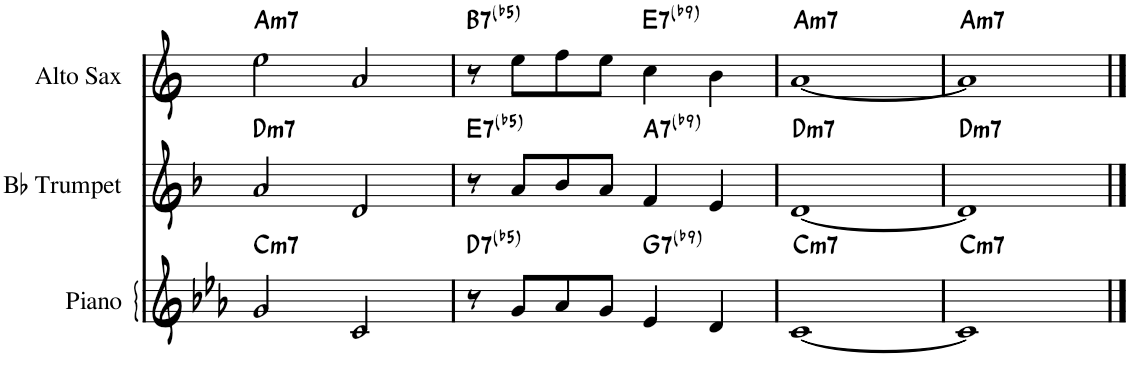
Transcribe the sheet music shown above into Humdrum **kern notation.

**kern	**harte	**kern	**harte	**kern	**harte
*part3	*part3	*part2	*part2	*part1	*part1
*staff3	*	*staff2	*	*staff1	*
*I"Piano	*	*I"Bb Trumpet	*	*I"Alto Sax	*
*I'Pno.	*	*I'Bb Tpt.	*	*I'Sax	*
!!LO:PB:g=z
*clefG2	*	*clefG2	*	*clefG2	*
*	*	*Trd1c2	*	*Trd5c9	*
*k[b-e-a-]	*	*k[b-]	*	*k[]	*
*M4/4	*	*M4/4	*	*M4/4	*
=1	=1	=1	=1	=1	=1
!	!LO:H:kt=m7	!	!LO:H:kt=m7	!	!LO:H:kt=m7
2g/	C:min7	2a/	D:min7	2ee\	A:min7
2c/	.	2d/	.	2a/	.
=2	=2	=2	=2	=2	=2
!	!LO:H:kt=7	!	!LO:H:kt=7	!	!LO:H:kt=7
8r	D:(3,b5,b7)	8r	E:(3,b5,b7)	8r	B:(3,b5,b7)
8g/L	.	8a/L	.	8ee\L	.
8a-/	.	8b-/	.	8ff\	.
8g/J	.	8a/J	.	8ee\J	.
!	!LO:H:kt=7	!	!LO:H:kt=7	!	!LO:H:kt=7
4e-/	G:7(b9)	4f/	A:7(b9)	4cc\	E:7(b9)
4d/	.	4e/	.	4b\	.
=3	=3	=3	=3	=3	=3
!	!LO:H:kt=m7	!	!LO:H:kt=m7	!	!LO:H:kt=m7
[1c	C:min7	[1d	D:min7	[1a	A:min7
=4	=4	=4	=4	=4	=4
!	!LO:H:kt=m7	!	!LO:H:kt=m7	!	!LO:H:kt=m7
1c]	C:min7	1d]	D:min7	1a]	A:min7
==	==	==	==	==	==
*-	*-	*-	*-	*-	*-
